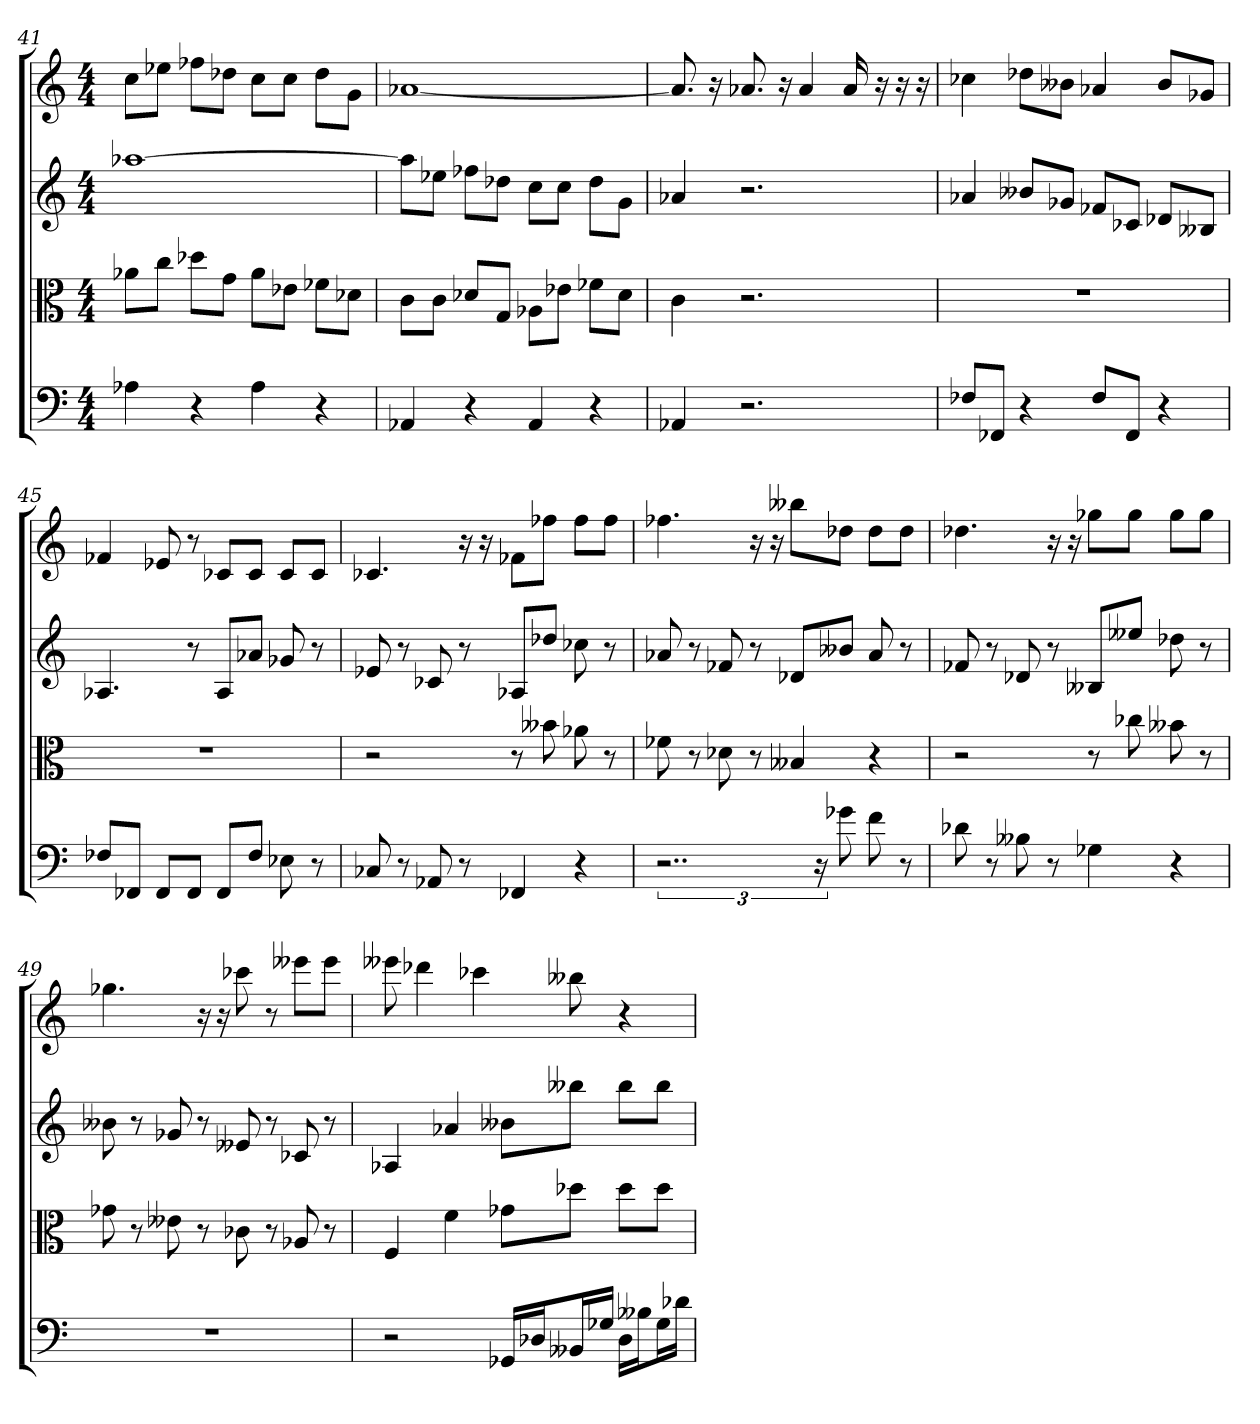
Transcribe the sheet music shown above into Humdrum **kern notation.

**kern	**kern	**kern	**kern
*part4	*part3	*part2	*part1
*staff4	*staff3	*staff2	*staff1
*clefF4	*clefC3	*clefG2	*clefG2
*k[]	*k[]	*k[]	*k[]
*M4/4	*M4/4	*M4/4	*M4/4
=41	=41	=41	=41
4A-X	8a-X\L	[1aa-X	8cc\L
.	8cc\J	.	8ee-X\J
4r	8dd-X\L	.	8ff-X\L
.	8g\J	.	8dd-X\J
4A-	8a-\L	.	8cc\L
.	8e-X\J	.	8cc\J
4r	8f-X\L	.	8dd-\L
.	8d-X\J	.	8g\J
=42	=42	=42	=42
4AA-X	8c\L	8aa-\L]	[1a-X
.	8c\J	8ee-X\J	.
4r	8d-X/L	8ff-X\L	.
.	8G/J	8dd-X\J	.
4AA-	8A-X\L	8cc\L	.
.	8e-X\J	8cc\J	.
4r	8f-X\L	8dd-\L	.
.	8d-\J	8g\J	.
=43	=43	=43	=43
4AA-X	4c	4a-X	8.a-]
.	.	.	16r
2.r	2.r	2.r	8.a-X
.	.	.	16r
.	.	.	4a-
.	.	.	16a-
.	.	.	16r
.	.	.	16r
.	.	.	16r
=44	=44	=44	=44
8F-X/L	1r	4a-X	4cc-X
8FF-X/J	.	.	.
4r	.	8b--X/L	8dd-X\L
.	.	8g-X/J	8b--X\J
8F-/L	.	8f-X/L	4a-X
8FF-/J	.	8c-X/J	.
4r	.	8d-X/L	8b--/L
.	.	8B--X/J	8g-X/J
=45	=45	=45	=45
8F-X/L	1r	4.A-X	4f-X
8FF-X/J	.	.	.
8FF-/L	.	.	8e-X
8FF-/J	.	8r	8r
8FF-/L	.	8A-/L	8c-X/L
8F-/J	.	8a-X/J	8c-/J
8E-X	.	8g-X	8c-/L
8r	.	8r	8c-/J
=46	=46	=46	=46
8C-X	2r	8e-X	4.c-X
8r	.	8r	.
8AA-X	.	8c-X	.
8r	.	8r	16r
.	.	.	16r
4FF-X	8r	8A-X/L	8f-X\L
.	8b--X	8dd-X/J	8ff-X\J
4r	8a-X	8cc-X	8ff-\L
.	8r	8r	8ff-\J
=47	=47	=47	=47
3..r	8f-X	8a-X	4.ff-X
.	8r	8r	.
.	8d-X	8f-X	.
.	8r	8r	16r
.	.	.	16r
.	4B--X	8d-X/L	8bb--X\L
24r	.	.	.
8g-X	.	8b--X/J	8dd-X\J
8f	4r	8a-	8dd-\L
8r	.	8r	8dd-\J
=48	=48	=48	=48
8d-X	2r	8f-X	4.dd-X
8r	.	8r	.
8B--X	.	8d-X	.
8r	.	8r	16r
.	.	.	16r
4G-X	8r	8B--X/L	8gg-X\L
.	8cc-X	8ee--X/J	8gg-\J
4r	8b--X	8dd-X	8gg-\L
.	8r	8r	8gg-\J
=49	=49	=49	=49
1r	8g-X	8b--X	4.gg-X
.	8r	8r	.
.	8e--X	8g-X	.
.	8r	8r	16r
.	.	.	16r
.	8c-X	8e--X	8ccc-X
.	8r	8r	8r
.	8A-X	8c-X	8eee--X\L
.	8r	8r	8eee--\J
=50	=50	=50	=50
2r	4F	4A-X	8eee--X
.	.	.	4ddd-X
.	4f	4a-X	.
.	.	.	4ccc-X
16GG-X/LL	8g-X\L	8b--X\L	.
16D-X/J	.	.	.
16BB--X/L	8dd-X\J	8bb--X\J	8bb--X
16G-X/JJ	.	.	.
16D-\LL	8dd-\L	8bb--\L	4r
16B--X\J	.	.	.
16G-\L	8dd-\J	8bb--\J	.
16d-X\JJ	.	.	.
=	=	=	=
*-	*-	*-	*-
